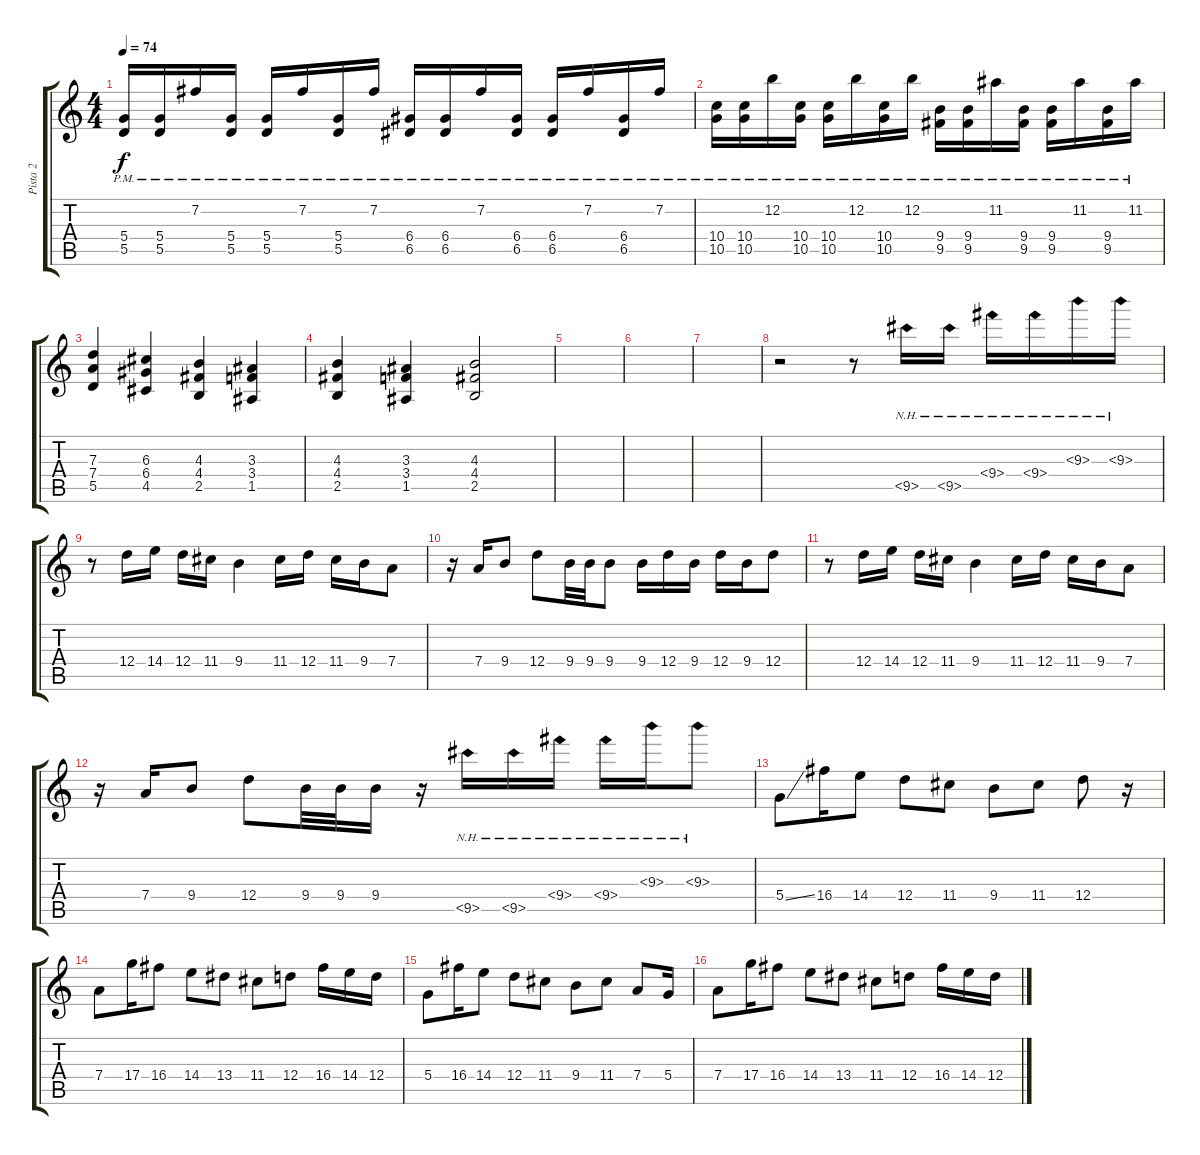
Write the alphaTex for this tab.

\track ("Pista 2" "Pista 2") {instrument distortionguitar}
\staff {score tabs}
\tuning (E4 B3 G3 D3 A2 E2) {hide}
\ts (4 4)
\tempo 74
\clef g2
\ks c
(5.4{pm} 5.5{pm}).16{dy f} (5.4{pm} 5.5{pm}).16 7.2{pm}.16 (5.4{pm} 5.5{pm}).16 (5.4{pm} 5.5{pm}).16 7.2{pm}.16 (5.4{pm} 5.5{pm}).16 7.2{pm}.16 (6.4{pm} 6.5{pm}).16 (6.4{pm} 6.5{pm}).16 7.2{pm}.16 (6.4{pm} 6.5{pm}).16 (6.4{pm} 6.5{pm}).16 7.2{pm}.16 (6.4{pm} 6.5{pm}).16 7.2{pm}.16 |
(10.4{pm} 10.5{pm}).16 (10.4{pm} 10.5{pm}).16 12.2{pm}.16 (10.4{pm} 10.5{pm}).16 (10.4{pm} 10.5{pm}).16 12.2{pm}.16 (10.4{pm} 10.5{pm}).16 12.2{pm}.16 (9.4{pm} 9.5{pm}).16 (9.4{pm} 9.5{pm}).16 11.2{pm}.16 (9.4{pm} 9.5{pm}).16 (9.4{pm} 9.5{pm}).16 11.2{pm}.16 (9.4{pm} 9.5{pm}).16 11.2{pm}.16 |
(7.3 7.4 5.5).4 (6.3 6.4 4.5).4 (4.3 4.4 2.5).4 (3.3 3.4 1.5).4 |
(4.3 4.4 2.5).4 (3.3 3.4 1.5).4 (4.3 4.4 2.5).2 |
|
|
|
r.2 r.8 9.5{nh}.16 9.5{nh}.16 9.4{nh}.16 9.4{nh}.16 9.3{nh}.16 9.3{nh}.16 |
r.8 12.4.16 14.4.16 12.4.16 11.4.16 9.4.4 11.4.16 12.4.16 11.4.16 9.4.16 7.4.8 |
r.16 7.4.16 9.4.8 12.4.8 9.4.32 9.4.32 9.4.8 9.4.16 12.4.16 9.4.16 12.4.16 9.4.16 12.4.8 |
r.8 12.4.16 14.4.16 12.4.16 11.4.16 9.4.4 11.4.16 12.4.16 11.4.16 9.4.16 7.4.8 |
r.16 7.4.16 9.4.8 12.4.8 9.4.32 9.4.32 9.4.16 r.16 9.5{nh}.16 9.5{nh}.16 9.4{nh}.16 9.4{nh}.16 9.3{nh}.16 9.3{nh}.8 |
5.4{ss}.8 16.4.16 14.4.8 12.4.8 11.4.8 9.4.8 11.4.8 12.4.8 r.16 |
7.4.8 17.4.16 16.4.8 14.4.8 13.4.8 11.4.8 12.4.8 16.4.16 14.4.16 12.4.16 |
5.4.8 16.4.16 14.4.8 12.4.8 11.4.8 9.4.8 11.4.8 7.4.8 5.4.16 |
7.4.8 17.4.16 16.4.8 14.4.8 13.4.8 11.4.8 12.4.8 16.4.16 14.4.16 12.4.16
